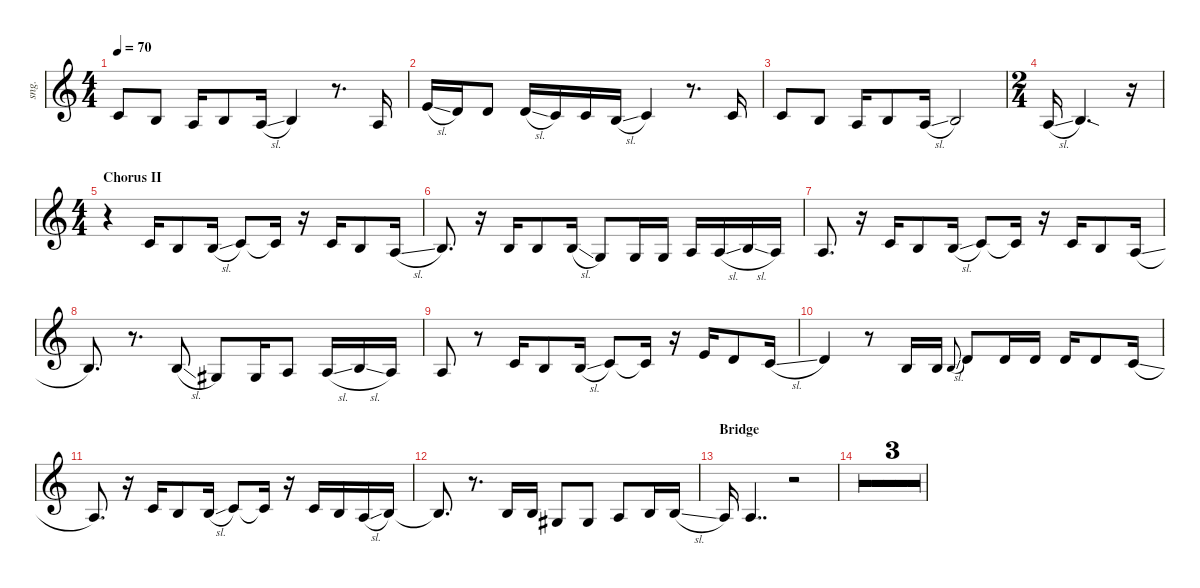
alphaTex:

\defaultSystemsLayout 4
\hideDynamics
\bracketExtendMode nobrackets
\otherSystemsTrackNameOrientation horizontal
\track ("Singer" "sng.") {defaultSystemsLayout 4 multiBarRest instrument voiceoohs}
\staff {score}
\tuning (E4 B3 G3 D3 A2 E2)
\ts (4 4)
\tempo 70
\clef g2
\ks c
5.3.8{dy mf} 4.3.8 2.3.16 4.3.8 2.3{sl}.16 4.3.4 r.8{d} 2.3.16 |
9.3{sl}.16 7.3.16 7.3.8 7.3{sl}.16 5.3.16 5.3.16 4.3{sl}.16 5.3.4 r.8{d} 5.3.16 |
5.3.8 4.3.8 2.3.16 4.3.8 2.3{sl}.16 4.3.2 |
\ts (2 4)
\beaming (8 2 2)
2.3{sl}.16 4.3{sod}.4{d} r.16 |
\ts (4 4)
\beaming (8 2 2 2 2)
\section ("" "Chorus II")
r.4 5.3.16 4.3.8 4.3{sl}.16 5.3.8 5.3{t}.16 r.16 5.3.16 4.3.8 2.3{sl}.16 |
4.3.8{d} r.16 4.3.16 4.3.8 4.3{sl}.16 0.3.8 0.3.16 0.3.16 2.3.16 2.3{sl}.16 4.3{sl}.16 2.3.16 |
2.3.8{d} r.16 5.3.16 4.3.8 4.3{sl}.16 5.3.8 5.3{t}.16 r.16 5.3.16 4.3.8 2.3{sl}.16 |
4.3.8{d} r.8{d} 4.3{sl}.8 1.3{acc #}.8 1.3{acc #}.16 2.3.8 2.3{sl}.16 4.3{sl}.16 2.3.16 |
2.3.8 r.8 5.3.16 4.3.8 4.3{sl}.16 5.3.8 5.3{t}.16 r.16 5.2.16 3.2.8 5.3{sl}.16 |
7.3.4 r.8 4.3.16 4.3.16 4.3{sl}.8{gr onbeat} 7.3.8 7.3.16 7.3.16 7.3.16 7.3.8 5.3{sl}.16 |
2.3.8{d} r.16 5.3.16 4.3.8 4.3{sl}.16 5.3.8 5.3{t}.16 r.16 5.3.16 4.3.16 2.3{sl}.16 4.3.16 |
4.3{t}.8{d} r.8{d} 4.3.16 4.3.16 1.3{acc #}.8 1.3{acc #}.8 2.3.8 4.3.16 4.3{sl}.16 |
\section ("" "Bridge")
2.3.16 2.3.4{dd} r.2 |
r.1 |
r.1 |
r.1
